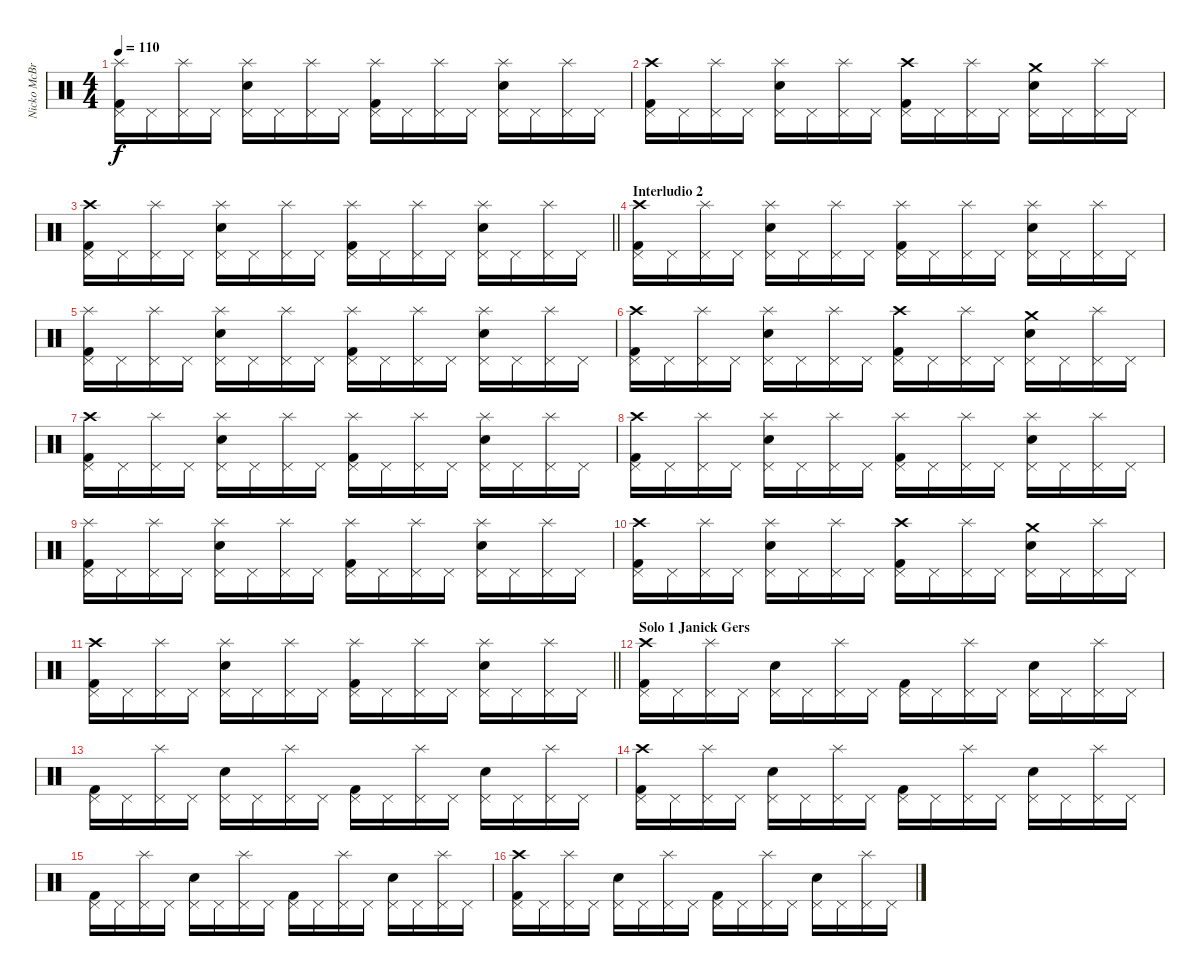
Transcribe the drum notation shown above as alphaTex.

\track ("Nicko McBrain" "Nicko McBr") {instrument percussion}
\staff {score}
\articulation defaults
\ts (4 4)
\tempo 110
\clef neutral
\ks c
("Kick (hit) 2" "Pedal Hi-Hat (hit)" "Splash (hit)").16{dy f} "Pedal Hi-Hat (hit)".16 ("Pedal Hi-Hat (hit)" "Splash (hit)").16 "Pedal Hi-Hat (hit)".16 ("Snare (hit) 2" "Pedal Hi-Hat (hit)" "Splash (hit)").16 "Pedal Hi-Hat (hit)".16 ("Pedal Hi-Hat (hit)" "Splash (hit)").16 "Pedal Hi-Hat (hit)".16 ("Kick (hit) 2" "Pedal Hi-Hat (hit)" "Splash (hit)").16 "Pedal Hi-Hat (hit)".16 ("Pedal Hi-Hat (hit)" "Splash (hit)").16 "Pedal Hi-Hat (hit)".16 ("Snare (hit) 2" "Pedal Hi-Hat (hit)" "Splash (hit)").16 "Pedal Hi-Hat (hit)".16 ("Pedal Hi-Hat (hit)" "Splash (hit)").16 "Pedal Hi-Hat (hit)".16 |
("Kick (hit) 2" "Pedal Hi-Hat (hit)" "Crash high (hit)").16 "Pedal Hi-Hat (hit)".16 ("Pedal Hi-Hat (hit)" "Splash (hit)").16 "Pedal Hi-Hat (hit)".16 ("Snare (hit) 2" "Pedal Hi-Hat (hit)" "Splash (hit)").16 "Pedal Hi-Hat (hit)".16 ("Pedal Hi-Hat (hit)" "Splash (hit)").16 "Pedal Hi-Hat (hit)".16 ("Kick (hit) 2" "Pedal Hi-Hat (hit)" "Crash high (hit)").16 "Pedal Hi-Hat (hit)".16 ("Pedal Hi-Hat (hit)" "Splash (hit)").16 "Pedal Hi-Hat (hit)".16 ("Snare (hit) 2" "Pedal Hi-Hat (hit)" "Crash medium (hit)").16 "Pedal Hi-Hat (hit)".16 ("Pedal Hi-Hat (hit)" "Splash (hit)").16 "Pedal Hi-Hat (hit)".16 |
\barLineRight lightlight
("Kick (hit) 2" "Pedal Hi-Hat (hit)" "Crash high (hit)").16 "Pedal Hi-Hat (hit)".16 ("Pedal Hi-Hat (hit)" "Splash (hit)").16 "Pedal Hi-Hat (hit)".16 ("Snare (hit) 2" "Pedal Hi-Hat (hit)" "Splash (hit)").16 "Pedal Hi-Hat (hit)".16 ("Pedal Hi-Hat (hit)" "Splash (hit)").16 "Pedal Hi-Hat (hit)".16 ("Kick (hit) 2" "Pedal Hi-Hat (hit)" "Splash (hit)").16 "Pedal Hi-Hat (hit)".16 ("Pedal Hi-Hat (hit)" "Splash (hit)").16 "Pedal Hi-Hat (hit)".16 ("Snare (hit) 2" "Pedal Hi-Hat (hit)" "Splash (hit)").16 "Pedal Hi-Hat (hit)".16 ("Pedal Hi-Hat (hit)" "Splash (hit)").16 "Pedal Hi-Hat (hit)".16 |
\section ("" "Interludio 2")
("Kick (hit) 2" "Pedal Hi-Hat (hit)" "Crash high (hit)").16 "Pedal Hi-Hat (hit)".16 ("Pedal Hi-Hat (hit)" "Splash (hit)").16 "Pedal Hi-Hat (hit)".16 ("Snare (hit) 2" "Pedal Hi-Hat (hit)" "Splash (hit)").16 "Pedal Hi-Hat (hit)".16 ("Pedal Hi-Hat (hit)" "Splash (hit)").16 "Pedal Hi-Hat (hit)".16 ("Kick (hit) 2" "Pedal Hi-Hat (hit)" "Splash (hit)").16 "Pedal Hi-Hat (hit)".16 ("Pedal Hi-Hat (hit)" "Splash (hit)").16 "Pedal Hi-Hat (hit)".16 ("Snare (hit) 2" "Pedal Hi-Hat (hit)" "Splash (hit)").16 "Pedal Hi-Hat (hit)".16 ("Pedal Hi-Hat (hit)" "Splash (hit)").16 "Pedal Hi-Hat (hit)".16 |
("Kick (hit) 2" "Pedal Hi-Hat (hit)" "Splash (hit)").16 "Pedal Hi-Hat (hit)".16 ("Pedal Hi-Hat (hit)" "Splash (hit)").16 "Pedal Hi-Hat (hit)".16 ("Snare (hit) 2" "Pedal Hi-Hat (hit)" "Splash (hit)").16 "Pedal Hi-Hat (hit)".16 ("Pedal Hi-Hat (hit)" "Splash (hit)").16 "Pedal Hi-Hat (hit)".16 ("Kick (hit) 2" "Pedal Hi-Hat (hit)" "Splash (hit)").16 "Pedal Hi-Hat (hit)".16 ("Pedal Hi-Hat (hit)" "Splash (hit)").16 "Pedal Hi-Hat (hit)".16 ("Snare (hit) 2" "Pedal Hi-Hat (hit)" "Splash (hit)").16 "Pedal Hi-Hat (hit)".16 ("Pedal Hi-Hat (hit)" "Splash (hit)").16 "Pedal Hi-Hat (hit)".16 |
("Kick (hit) 2" "Pedal Hi-Hat (hit)" "Crash high (hit)").16 "Pedal Hi-Hat (hit)".16 ("Pedal Hi-Hat (hit)" "Splash (hit)").16 "Pedal Hi-Hat (hit)".16 ("Snare (hit) 2" "Pedal Hi-Hat (hit)" "Splash (hit)").16 "Pedal Hi-Hat (hit)".16 ("Pedal Hi-Hat (hit)" "Splash (hit)").16 "Pedal Hi-Hat (hit)".16 ("Kick (hit) 2" "Pedal Hi-Hat (hit)" "Crash high (hit)").16 "Pedal Hi-Hat (hit)".16 ("Pedal Hi-Hat (hit)" "Splash (hit)").16 "Pedal Hi-Hat (hit)".16 ("Snare (hit) 2" "Pedal Hi-Hat (hit)" "Crash medium (hit)").16 "Pedal Hi-Hat (hit)".16 ("Pedal Hi-Hat (hit)" "Splash (hit)").16 "Pedal Hi-Hat (hit)".16 |
("Kick (hit) 2" "Pedal Hi-Hat (hit)" "Crash high (hit)").16 "Pedal Hi-Hat (hit)".16 ("Pedal Hi-Hat (hit)" "Splash (hit)").16 "Pedal Hi-Hat (hit)".16 ("Snare (hit) 2" "Pedal Hi-Hat (hit)" "Splash (hit)").16 "Pedal Hi-Hat (hit)".16 ("Pedal Hi-Hat (hit)" "Splash (hit)").16 "Pedal Hi-Hat (hit)".16 ("Kick (hit) 2" "Pedal Hi-Hat (hit)" "Splash (hit)").16 "Pedal Hi-Hat (hit)".16 ("Pedal Hi-Hat (hit)" "Splash (hit)").16 "Pedal Hi-Hat (hit)".16 ("Snare (hit) 2" "Pedal Hi-Hat (hit)" "Splash (hit)").16 "Pedal Hi-Hat (hit)".16 ("Pedal Hi-Hat (hit)" "Splash (hit)").16 "Pedal Hi-Hat (hit)".16 |
("Kick (hit) 2" "Pedal Hi-Hat (hit)" "Crash high (hit)").16 "Pedal Hi-Hat (hit)".16 ("Pedal Hi-Hat (hit)" "Splash (hit)").16 "Pedal Hi-Hat (hit)".16 ("Snare (hit) 2" "Pedal Hi-Hat (hit)" "Splash (hit)").16 "Pedal Hi-Hat (hit)".16 ("Pedal Hi-Hat (hit)" "Splash (hit)").16 "Pedal Hi-Hat (hit)".16 ("Kick (hit) 2" "Pedal Hi-Hat (hit)" "Splash (hit)").16 "Pedal Hi-Hat (hit)".16 ("Pedal Hi-Hat (hit)" "Splash (hit)").16 "Pedal Hi-Hat (hit)".16 ("Snare (hit) 2" "Pedal Hi-Hat (hit)" "Splash (hit)").16 "Pedal Hi-Hat (hit)".16 ("Pedal Hi-Hat (hit)" "Splash (hit)").16 "Pedal Hi-Hat (hit)".16 |
("Kick (hit) 2" "Pedal Hi-Hat (hit)" "Splash (hit)").16 "Pedal Hi-Hat (hit)".16 ("Pedal Hi-Hat (hit)" "Splash (hit)").16 "Pedal Hi-Hat (hit)".16 ("Snare (hit) 2" "Pedal Hi-Hat (hit)" "Splash (hit)").16 "Pedal Hi-Hat (hit)".16 ("Pedal Hi-Hat (hit)" "Splash (hit)").16 "Pedal Hi-Hat (hit)".16 ("Kick (hit) 2" "Pedal Hi-Hat (hit)" "Splash (hit)").16 "Pedal Hi-Hat (hit)".16 ("Pedal Hi-Hat (hit)" "Splash (hit)").16 "Pedal Hi-Hat (hit)".16 ("Snare (hit) 2" "Pedal Hi-Hat (hit)" "Splash (hit)").16 "Pedal Hi-Hat (hit)".16 ("Pedal Hi-Hat (hit)" "Splash (hit)").16 "Pedal Hi-Hat (hit)".16 |
("Kick (hit) 2" "Pedal Hi-Hat (hit)" "Crash high (hit)").16 "Pedal Hi-Hat (hit)".16 ("Pedal Hi-Hat (hit)" "Splash (hit)").16 "Pedal Hi-Hat (hit)".16 ("Snare (hit) 2" "Pedal Hi-Hat (hit)" "Splash (hit)").16 "Pedal Hi-Hat (hit)".16 ("Pedal Hi-Hat (hit)" "Splash (hit)").16 "Pedal Hi-Hat (hit)".16 ("Kick (hit) 2" "Pedal Hi-Hat (hit)" "Crash high (hit)").16 "Pedal Hi-Hat (hit)".16 ("Pedal Hi-Hat (hit)" "Splash (hit)").16 "Pedal Hi-Hat (hit)".16 ("Snare (hit) 2" "Pedal Hi-Hat (hit)" "Crash medium (hit)").16 "Pedal Hi-Hat (hit)".16 ("Pedal Hi-Hat (hit)" "Splash (hit)").16 "Pedal Hi-Hat (hit)".16 |
\barLineRight lightlight
("Kick (hit) 2" "Pedal Hi-Hat (hit)" "Crash high (hit)").16 "Pedal Hi-Hat (hit)".16 ("Pedal Hi-Hat (hit)" "Splash (hit)").16 "Pedal Hi-Hat (hit)".16 ("Snare (hit) 2" "Pedal Hi-Hat (hit)" "Splash (hit)").16 "Pedal Hi-Hat (hit)".16 ("Pedal Hi-Hat (hit)" "Splash (hit)").16 "Pedal Hi-Hat (hit)".16 ("Kick (hit) 2" "Pedal Hi-Hat (hit)" "Splash (hit)").16 "Pedal Hi-Hat (hit)".16 ("Pedal Hi-Hat (hit)" "Splash (hit)").16 "Pedal Hi-Hat (hit)".16 ("Snare (hit) 2" "Pedal Hi-Hat (hit)" "Splash (hit)").16 "Pedal Hi-Hat (hit)".16 ("Pedal Hi-Hat (hit)" "Splash (hit)").16 "Pedal Hi-Hat (hit)".16 |
\section ("" "Solo 1 Janick Gers")
("Kick (hit) 2" "Pedal Hi-Hat (hit)" "Crash high (hit)").16 "Pedal Hi-Hat (hit)".16 ("Pedal Hi-Hat (hit)" "Splash (hit)").16 "Pedal Hi-Hat (hit)".16 ("Snare (hit) 2" "Pedal Hi-Hat (hit)").16 "Pedal Hi-Hat (hit)".16 ("Pedal Hi-Hat (hit)" "Splash (hit)").16 "Pedal Hi-Hat (hit)".16 ("Kick (hit) 2" "Pedal Hi-Hat (hit)").16 "Pedal Hi-Hat (hit)".16 ("Pedal Hi-Hat (hit)" "Splash (hit)").16 "Pedal Hi-Hat (hit)".16 ("Snare (hit) 2" "Pedal Hi-Hat (hit)").16 "Pedal Hi-Hat (hit)".16 ("Pedal Hi-Hat (hit)" "Splash (hit)").16 "Pedal Hi-Hat (hit)".16 |
("Kick (hit) 2" "Pedal Hi-Hat (hit)").16 "Pedal Hi-Hat (hit)".16 ("Pedal Hi-Hat (hit)" "Splash (hit)").16 "Pedal Hi-Hat (hit)".16 ("Snare (hit) 2" "Pedal Hi-Hat (hit)").16 "Pedal Hi-Hat (hit)".16 ("Pedal Hi-Hat (hit)" "Splash (hit)").16 "Pedal Hi-Hat (hit)".16 ("Kick (hit) 2" "Pedal Hi-Hat (hit)").16 "Pedal Hi-Hat (hit)".16 ("Pedal Hi-Hat (hit)" "Splash (hit)").16 "Pedal Hi-Hat (hit)".16 ("Snare (hit) 2" "Pedal Hi-Hat (hit)").16 "Pedal Hi-Hat (hit)".16 ("Pedal Hi-Hat (hit)" "Splash (hit)").16 "Pedal Hi-Hat (hit)".16 |
("Kick (hit) 2" "Pedal Hi-Hat (hit)" "Crash high (hit)").16 "Pedal Hi-Hat (hit)".16 ("Pedal Hi-Hat (hit)" "Splash (hit)").16 "Pedal Hi-Hat (hit)".16 ("Snare (hit) 2" "Pedal Hi-Hat (hit)").16 "Pedal Hi-Hat (hit)".16 ("Pedal Hi-Hat (hit)" "Splash (hit)").16 "Pedal Hi-Hat (hit)".16 ("Kick (hit) 2" "Pedal Hi-Hat (hit)").16 "Pedal Hi-Hat (hit)".16 ("Pedal Hi-Hat (hit)" "Splash (hit)").16 "Pedal Hi-Hat (hit)".16 ("Snare (hit) 2" "Pedal Hi-Hat (hit)").16 "Pedal Hi-Hat (hit)".16 ("Pedal Hi-Hat (hit)" "Splash (hit)").16 "Pedal Hi-Hat (hit)".16 |
("Kick (hit) 2" "Pedal Hi-Hat (hit)").16 "Pedal Hi-Hat (hit)".16 ("Pedal Hi-Hat (hit)" "Splash (hit)").16 "Pedal Hi-Hat (hit)".16 ("Snare (hit) 2" "Pedal Hi-Hat (hit)").16 "Pedal Hi-Hat (hit)".16 ("Pedal Hi-Hat (hit)" "Splash (hit)").16 "Pedal Hi-Hat (hit)".16 ("Kick (hit) 2" "Pedal Hi-Hat (hit)").16 "Pedal Hi-Hat (hit)".16 ("Pedal Hi-Hat (hit)" "Splash (hit)").16 "Pedal Hi-Hat (hit)".16 ("Snare (hit) 2" "Pedal Hi-Hat (hit)").16 "Pedal Hi-Hat (hit)".16 ("Pedal Hi-Hat (hit)" "Splash (hit)").16 "Pedal Hi-Hat (hit)".16 |
("Kick (hit) 2" "Pedal Hi-Hat (hit)" "Crash high (hit)").16 "Pedal Hi-Hat (hit)".16 ("Pedal Hi-Hat (hit)" "Splash (hit)").16 "Pedal Hi-Hat (hit)".16 ("Snare (hit) 2" "Pedal Hi-Hat (hit)").16 "Pedal Hi-Hat (hit)".16 ("Pedal Hi-Hat (hit)" "Splash (hit)").16 "Pedal Hi-Hat (hit)".16 ("Kick (hit) 2" "Pedal Hi-Hat (hit)").16 "Pedal Hi-Hat (hit)".16 ("Pedal Hi-Hat (hit)" "Splash (hit)").16 "Pedal Hi-Hat (hit)".16 ("Snare (hit) 2" "Pedal Hi-Hat (hit)").16 "Pedal Hi-Hat (hit)".16 ("Pedal Hi-Hat (hit)" "Splash (hit)").16 "Pedal Hi-Hat (hit)".16
